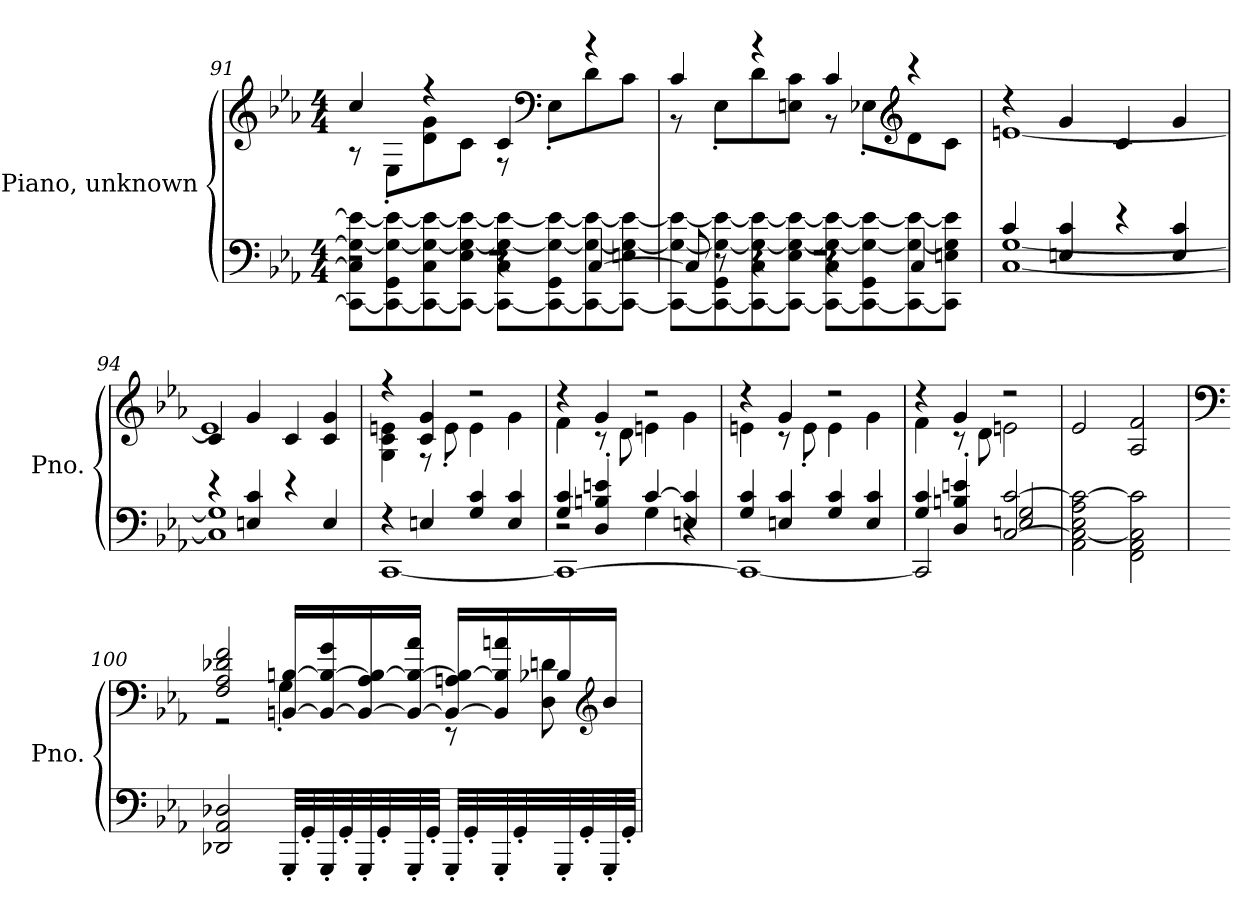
**kern	**kern
*part1	*part1
*staff2	*staff1
*I"Piano, unknown	*
*I'Pno.	*
*clefF4	*clefG2
*k[b-e-a-]	*k[b-e-a-]
*M4/4	*M4/4
=91	=91
*^	*^
*	*^	*	*
1r	8CC\_ 8C\] 8G\_ 8e\_L	2r	4cc/	8r
.	8CC\_ 8GG\ 8G\_ 8e\_	.	.	8E-'\L
.	8CC\_ 8C\ 8G\_ 8e\_	.	4r	8d\ 8g\
.	8CC\_ 8E-\ 8G\_ 8e\_J	.	.	8c\J
.	8CC\_ 8C\ 8G\_ 8e\_L	4r	4c/	8r
*	*	*	*clefF4	*
.	8CC\_ 8GG\ 8G\_ 8e\_	.	.	8E-'\L
.	8CC\_ 8G\_ 8e\_	[4C/	4r	8d\
.	8CC\_ 8En\ 8G\_ 8e\_J	.	.	8c\J
!!LO:LB:g=z	!!
=92	=92	=92	=92	=92
1r	8CC\_ 8G\_ 8e\_L	8C/]	4c/	8r
.	8CC\_ 8GG\ 8G\_ 8e\_	8r	.	8E-'\L
.	8CC\_ 8C\ 8G\_ 8e\_	4r	4r	8d\
.	8CC\_ 8E-\ 8G\_ 8e\_J	.	.	8En\ 8c\J
.	8CC\_ 8C\ 8G\_ 8e\_L	4r	4c/	8r
.	8CC\_ 8GG\ 8G\_ 8e\_	.	.	8E-X'\L
*	*	*	*clefG2	*
.	8CC\_ 8G\_ 8e\_	4C/	4r	8d\
.	8CC\] 8En\ 8G\] 8e\]J	.	.	8c\J
*	*v	*v	*	*
=93	=93	=93	=93
4c/	[1C [1G	4r	[1en
4En/ 4c/	.	4g/	.
4r	.	4c/	.
4E/ 4c/	.	4g/	.
=94	=94	=94	=94
4r	1C] 1G]	4c/	1e]
4En/ 4c/	.	4g/	.
4r	.	4c/	.
4E/	.	4c/ 4g/	.
=95	=95	=95	=95
4r	[1CC	4r	4G\ 4c\ 4en\
4En/	.	4c/ 4g/	8r
.	.	.	8e'\
4G/ 4c/	.	2r	4e\
4E/ 4c/	.	.	4g\
=96	=96	=96	=96
*	*^	*	*
4G/ 4c/	2r	1CC_	4r	4f\
4D/' 4Bn/' 4en/'	.	.	4g/	8r
.	.	.	.	8d\
[4c/	4G\	.	2r	4en\
4En/ 4c/]	4r	.	.	4g\
*	*v	*v	*	*
!!LO:LB:g=z	!!
=97	=97	=97	=97
4G/ 4c/	1CC_	4r	4en\
4En/ 4c/	.	4g/	8r
.	.	.	8e'\
4G/ 4c/	.	2r	4e\
4E/ 4c/	.	.	4g\
=98	=98	=98	=98
4G/ 4c/	2CC/]	4r	4f\
4D/' 4Bn/' 4en/'	.	4g/	8r
.	.	.	8d\
[2C/ [2c/	2En/ 2G/	2r	2en\
*v	*v	*	*
*	*v	*v
=99	=99
2AA-\ 2C\_ 2E-\ 2A-\ 2c\_	2e-/
2FF\ 2AA-\ 2C\] 2c\]	2A-/ 2f/
=100	=100
*	*clefF4
*	*^
2DD-X/ 2AA-/ 2D-X/	2F/ 2A-/ 2d-X/ 2f/	2r
32GGG'/LLL	[16BBn/ [16Bn/LL	4G'\
32GG'/	.	.
32GGG'/	16BB/_ 16B/_ 16g/	.
32GG'/	.	.
32GGG'/	16BB/_ 16A-/ 16B/_	.
32GG'/	.	.
32GGG'/	16BB/_ 16B/_ 16a-/JJ	.
32GG'/JJJ	.	.
32GGG'/LLL	16BB/_ 16An/ 16B/_LL	8r
32GG'/	.	.
32GGG'/	16BB/] 16B/] 16an/	.
32GG'/	.	.
32GGG'/	16B-X/	8D\ 8dn\
32GG'/	.	.
*	*clefG2	*
32GGG'/	16b-/JJ	.
32GG'/JJJ	.	.
*	*v	*v
=	=
*-	*-
